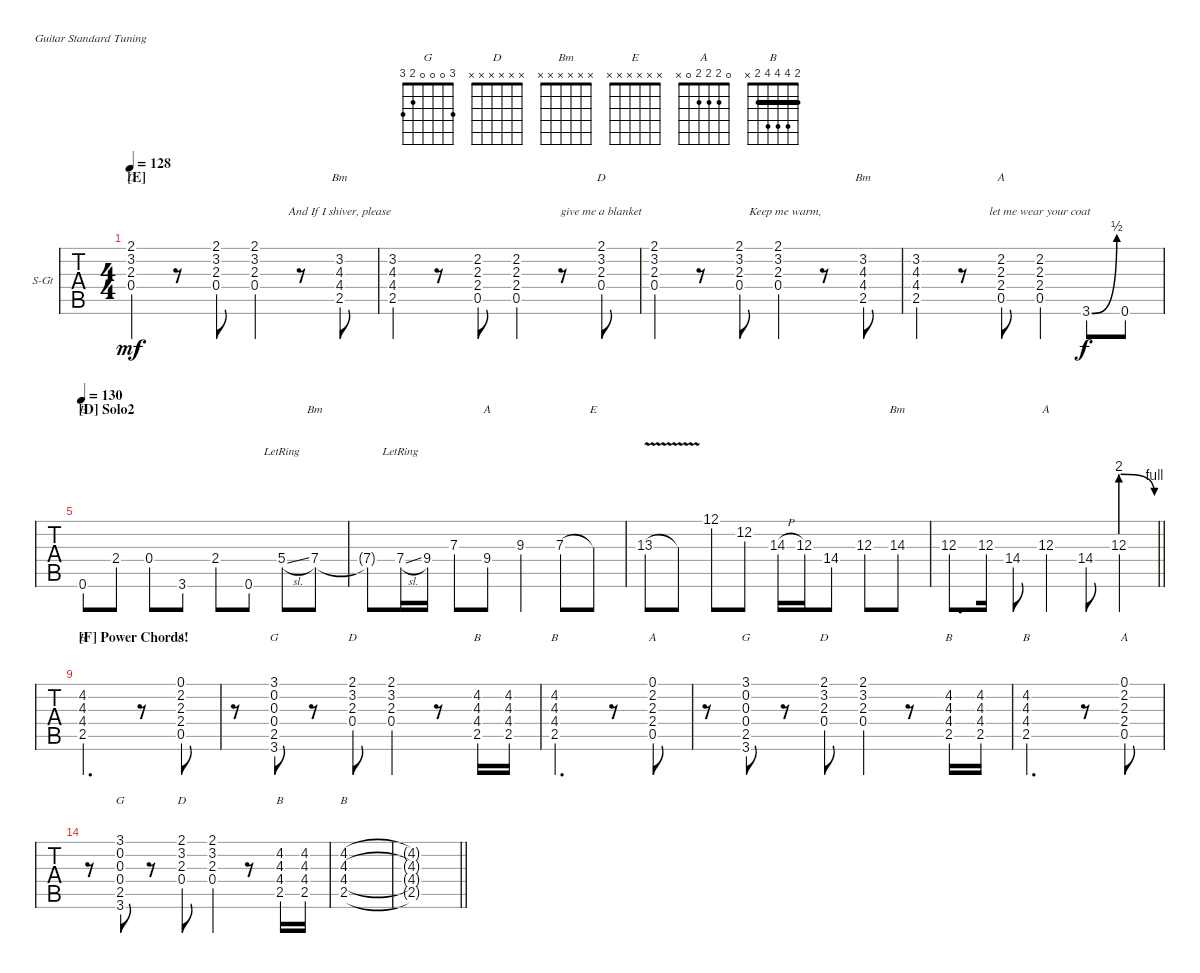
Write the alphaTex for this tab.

\bracketExtendMode nobrackets
\firstSystemTrackNameOrientation horizontal
\otherSystemsTrackNameOrientation horizontal
\defaultBarNumberDisplay FirstOfSystem
\track ("Acoustic 1" "S-Gt") {instrument acousticguitarsteel}
\staff {tabs}
\tuning (E4 B3 G3 D3 A2 E2)
\chord ("G" 3 0 0 0 2 3) {showfingering false}
\chord ("D" 2 3 2 0 x x) {showfingering false barre 2}
\chord ("Bm" 2 3 4 4 2 x) {showfingering false barre 2}
\chord ("D" x x x x x x)
\chord ("E" x x x x x x)
\chord ("A" x x x x x x)
\chord ("Bm" x x x x x x)
\chord ("A" 0 2 2 2 0 x) {showfingering false}
\chord ("B" 2 4 4 4 2 x) {showfingering false barre 2}
\ts (4 4)
\section ("E" "")
\tempo 128
\clef g2
\ks c
(2.1 3.2 2.3 0.4).4{ch "D" lyrics (0 "") lyrics (1 "") lyrics (2 "") lyrics (3 "") lyrics (4 "") dy mf} r.8 (2.1 3.2 2.3 0.4).8{lyrics (0 "") lyrics (1 "") lyrics (2 "") lyrics (3 "") lyrics (4 "")} (2.1 3.2 2.3 0.4).4{lyrics (0 "") lyrics (1 "") lyrics (2 "") lyrics (3 "") lyrics (4 "")} r.8 (3.2 4.3 4.4 2.5).8{ch "Bm" lyrics (0 "") lyrics (1 "") lyrics (2 "") lyrics (3 "") lyrics (4 "And If I shiver, please ")} |
(3.2 4.3 4.4 2.5).4{lyrics (0 "") lyrics (1 "") lyrics (2 "") lyrics (3 "") lyrics (4 "")} r.8 (2.2 2.3 2.4 0.5).8{lyrics (0 "") lyrics (1 "") lyrics (2 "") lyrics (3 "") lyrics (4 "")} (2.2 2.3 2.4 0.5).4{lyrics (0 "") lyrics (1 "") lyrics (2 "") lyrics (3 "") lyrics (4 "")} r.8 (2.1 3.2 2.3 0.4).8{ch "D" lyrics (0 "") lyrics (1 "") lyrics (2 "") lyrics (3 "") lyrics (4 "give me a blanket")} |
\scale
0.333333 (2.1 3.2 2.3 0.4).4{lyrics (0 "") lyrics (1 "") lyrics (2 "") lyrics (3 "") lyrics (4 "")} r.8 (2.1 3.2 2.3 0.4).8{lyrics (0 "") lyrics (1 "") lyrics (2 "") lyrics (3 "") lyrics (4 "")} (2.1 3.2 2.3 0.4).4{lyrics (0 "") lyrics (1 "") lyrics (2 "") lyrics (3 "") lyrics (4 "     Keep me warm, ")} r.8 (3.2 4.3 4.4 2.5).8{ch "Bm" lyrics (0 "") lyrics (1 "") lyrics (2 "") lyrics (3 "") lyrics (4 "")} |
\scale
0.357654 (3.2 4.3 4.4 2.5).4{lyrics (0 "") lyrics (1 "") lyrics (2 "") lyrics (3 "") lyrics (4 "")} r.8 (2.2 2.3 2.4 0.5).8{ch "A" lyrics (0 "") lyrics (1 "") lyrics (2 "") lyrics (3 "") lyrics (4 "")} (2.2 2.3 2.4 0.5).4{lyrics (0 "") lyrics (1 "") lyrics (2 "") lyrics (3 "") lyrics (4 "let me wear your coat  ")} 3.6{be (bend 0 0 60 2)}.8{lyrics (0 "") lyrics (1 "") lyrics (2 "") lyrics (3 "") lyrics (4 "") dy f} 0.6.8{lyrics (0 "") lyrics (1 "") lyrics (2 "") lyrics (3 "") lyrics (4 "")} |
\section ("D" "Solo2")
\scale
0.30922
\tempo 130
0.6.8{ch "E" lyrics (0 "") lyrics (1 "") lyrics (2 "") lyrics (3 "") lyrics (4 "")} 2.4.8{lyrics (0 "") lyrics (1 "") lyrics (2 "") lyrics (3 "") lyrics (4 "")} 0.4.8{lyrics (0 "") lyrics (1 "") lyrics (2 "") lyrics (3 "") lyrics (4 "")} 3.6.8{lyrics (0 "") lyrics (1 "") lyrics (2 "") lyrics (3 "") lyrics (4 "")} 2.4.8{lyrics (0 "") lyrics (1 "") lyrics (2 "") lyrics (3 "") lyrics (4 "")} 0.6.8{lyrics (0 "") lyrics (1 "") lyrics (2 "") lyrics (3 "") lyrics (4 "")} 5.4{sl lr}.8{lyrics (0 "") lyrics (1 "") lyrics (2 "") lyrics (3 "") lyrics (4 "")} 7.4.8{ch "Bm" lyrics (0 "") lyrics (1 "") lyrics (2 "") lyrics (3 "") lyrics (4 "")} |
7.4{t}.8{lyrics (0 "") lyrics (1 "") lyrics (2 "") lyrics (3 "") lyrics (4 "")} 7.4{sl lr}.16{lyrics (0 "") lyrics (1 "") lyrics (2 "") lyrics (3 "") lyrics (4 "")} 9.4.16{lyrics (0 "") lyrics (1 "") lyrics (2 "") lyrics (3 "") lyrics (4 "")} 7.3.8{lyrics (0 "") lyrics (1 "") lyrics (2 "") lyrics (3 "") lyrics (4 "")} 9.4.8{ch "A" lyrics (0 "") lyrics (1 "") lyrics (2 "") lyrics (3 "") lyrics (4 "")} 9.3.4{lyrics (0 "") lyrics (1 "") lyrics (2 "") lyrics (3 "") lyrics (4 "")} 7.3.8{lyrics (0 "") lyrics (1 "") lyrics (2 "") lyrics (3 "") lyrics (4 "")} 7.3{t}.8{ch "E" lyrics (0 "") lyrics (1 "") lyrics (2 "") lyrics (3 "") lyrics (4 "")} |
13.3{v}.8{lyrics (0 "") lyrics (1 "") lyrics (2 "") lyrics (3 "") lyrics (4 "")} 13.3{v t}.8{lyrics (0 "") lyrics (1 "") lyrics (2 "") lyrics (3 "") lyrics (4 "")} 12.1.8{lyrics (0 "") lyrics (1 "") lyrics (2 "") lyrics (3 "") lyrics (4 "")} 12.2.8{lyrics (0 "") lyrics (1 "") lyrics (2 "") lyrics (3 "") lyrics (4 "")} 14.3{h}.16{lyrics (0 "") lyrics (1 "") lyrics (2 "") lyrics (3 "") lyrics (4 "")} 12.3.16{lyrics (0 "") lyrics (1 "") lyrics (2 "") lyrics (3 "") lyrics (4 "")} 14.4.8{lyrics (0 "") lyrics (1 "") lyrics (2 "") lyrics (3 "") lyrics (4 "")} 12.3.8{lyrics (0 "") lyrics (1 "") lyrics (2 "") lyrics (3 "") lyrics (4 "")} 14.3.8{ch "Bm" lyrics (0 "") lyrics (1 "") lyrics (2 "") lyrics (3 "") lyrics (4 "")} |
\barLineRight lightlight
12.3.8{d lyrics (0 "") lyrics (1 "") lyrics (2 "") lyrics (3 "") lyrics (4 "")} 12.3.16{lyrics (0 "") lyrics (1 "") lyrics (2 "") lyrics (3 "") lyrics (4 "")} 14.4.8{lyrics (0 "") lyrics (1 "") lyrics (2 "") lyrics (3 "") lyrics (4 "")} 12.3.4{ch "A" lyrics (0 "") lyrics (1 "") lyrics (2 "") lyrics (3 "") lyrics (4 "")} 14.4.8{lyrics (0 "") lyrics (1 "") lyrics (2 "") lyrics (3 "") lyrics (4 "")} 12.3{be (prebendrelease 0 8 60 4)}.4{lyrics (0 "") lyrics (1 "") lyrics (2 "") lyrics (3 "") lyrics (4 "")} |
\section ("F" "Power Chords!")
\scale
0.181818 (4.2 4.3 4.4 2.5).2{d ch "B" lyrics (0 "") lyrics (1 "") lyrics (2 "") lyrics (3 "") lyrics (4 "")} r.8 (0.1 2.2 2.3 2.4 0.5).8{ch "A" lyrics (0 "") lyrics (1 "") lyrics (2 "") lyrics (3 "") lyrics (4 "")} |
\scale
0.333877 r.8 (3.1 0.2 0.3 0.4 2.5 3.6).8{ch "G" lyrics (0 "") lyrics (1 "") lyrics (2 "") lyrics (3 "") lyrics (4 "")} r.8 (2.1 3.2 2.3 0.4).8{ch "D" lyrics (0 "") lyrics (1 "") lyrics (2 "") lyrics (3 "") lyrics (4 "")} (2.1 3.2 2.3 0.4).4{lyrics (0 "") lyrics (1 "") lyrics (2 "") lyrics (3 "") lyrics (4 "")} r.8 (4.2 4.3 4.4 2.5).16{ch "B" lyrics (0 "") lyrics (1 "") lyrics (2 "") lyrics (3 "") lyrics (4 "")} (4.2 4.3 4.4 2.5).16{lyrics (0 "") lyrics (1 "") lyrics (2 "") lyrics (3 "") lyrics (4 "")} |
\scale
0.196135 (4.2 4.3 4.4 2.5).2{d ch "B" lyrics (0 "") lyrics (1 "") lyrics (2 "") lyrics (3 "") lyrics (4 "")} r.8 (0.1 2.2 2.3 2.4 0.5).8{ch "A" lyrics (0 "") lyrics (1 "") lyrics (2 "") lyrics (3 "") lyrics (4 "")} |
\scale
0.288352 r.8 (3.1 0.2 0.3 0.4 2.5 3.6).8{ch "G" lyrics (0 "") lyrics (1 "") lyrics (2 "") lyrics (3 "") lyrics (4 "")} r.8 (2.1 3.2 2.3 0.4).8{ch "D" lyrics (0 "") lyrics (1 "") lyrics (2 "") lyrics (3 "") lyrics (4 "")} (2.1 3.2 2.3 0.4).4{lyrics (0 "") lyrics (1 "") lyrics (2 "") lyrics (3 "") lyrics (4 "")} r.8 (4.2 4.3 4.4 2.5).16{ch "B" lyrics (0 "") lyrics (1 "") lyrics (2 "") lyrics (3 "") lyrics (4 "")} (4.2 4.3 4.4 2.5).16{lyrics (0 "") lyrics (1 "") lyrics (2 "") lyrics (3 "") lyrics (4 "")} |
\scale
0.190231 (4.2 4.3 4.4 2.5).2{d ch "B" lyrics (0 "") lyrics (1 "") lyrics (2 "") lyrics (3 "") lyrics (4 "")} r.8 (0.1 2.2 2.3 2.4 0.5).8{ch "A" lyrics (0 "") lyrics (1 "") lyrics (2 "") lyrics (3 "") lyrics (4 "")} |
\scale
0.320131 r.8 (3.1 0.2 0.3 0.4 2.5 3.6).8{ch "G" lyrics (0 "") lyrics (1 "") lyrics (2 "") lyrics (3 "") lyrics (4 "")} r.8 (2.1 3.2 2.3 0.4).8{ch "D" lyrics (0 "") lyrics (1 "") lyrics (2 "") lyrics (3 "") lyrics (4 "")} (2.1 3.2 2.3 0.4).4{lyrics (0 "") lyrics (1 "") lyrics (2 "") lyrics (3 "") lyrics (4 "")} r.8 (4.2 4.3 4.4 2.5).16{ch "B" lyrics (0 "") lyrics (1 "") lyrics (2 "") lyrics (3 "") lyrics (4 "")} (4.2 4.3 4.4 2.5).16{lyrics (0 "") lyrics (1 "") lyrics (2 "") lyrics (3 "") lyrics (4 "")} |
\scale
0.219246 (4.2 4.3 4.4 2.5).1{ch "B" lyrics (0 "") lyrics (1 "") lyrics (2 "") lyrics (3 "") lyrics (4 "")} |
\scale
0.268636
\barLineRight lightlight
(4.2{t} 4.3{t} 4.4{t} 2.5{t}).1{lyrics (0 "") lyrics (1 "") lyrics (2 "") lyrics (3 "") lyrics (4 "")}
